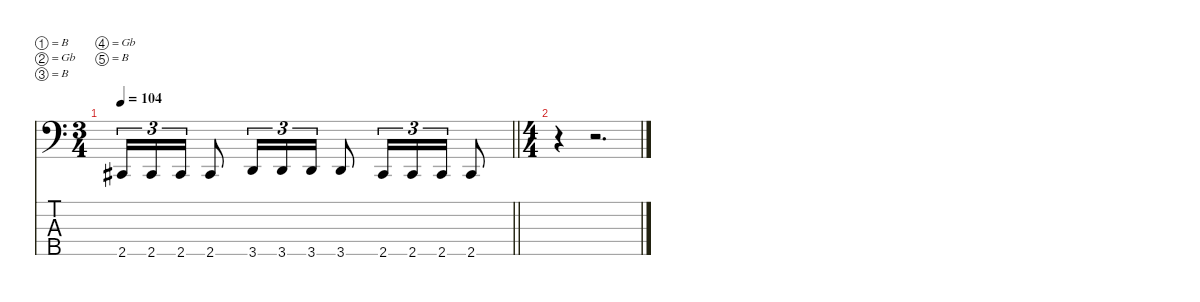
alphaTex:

\defaultSystemsLayout 4
\hideDynamics
\bracketExtendMode nobrackets
\singleTrackTrackNamePolicy hidden
\multiTrackTrackNamePolicy hidden
\firstSystemTrackNameMode fullname
\firstSystemTrackNameOrientation horizontal
\otherSystemsTrackNameOrientation horizontal
\track ("Electric Bass" "el.bs.") {instrument electricbassfinger}
\staff {score tabs}
\tuning (B2 Gb2 B1 Gb1 B0)
\ts (3 4)
\beaming (8 2 2 2 2)
\tempo 104
\clef f4
\barLineRight lightlight
\ks c
2.5{acc #}.16{tu (3 2) dy f beam Up} 2.5{acc #}.16{tu (3 2) beam Up} 2.5{acc #}.16{tu (3 2) beam Up} 2.5{acc #}.8{beam Up} 3.5.16{tu (3 2) beam Up} 3.5.16{tu (3 2) beam Up} 3.5.16{tu (3 2) beam Up} 3.5.8{beam Up} 2.5{acc #}.16{tu (3 2) beam Up} 2.5{acc #}.16{tu (3 2) beam Up} 2.5{acc #}.16{tu (3 2) beam Up} 2.5{acc #}.8{beam Up} |
\ts (4 4)
\beaming (8 2 2 2 2)
r.4{beam Down} r.2{d beam Down}
